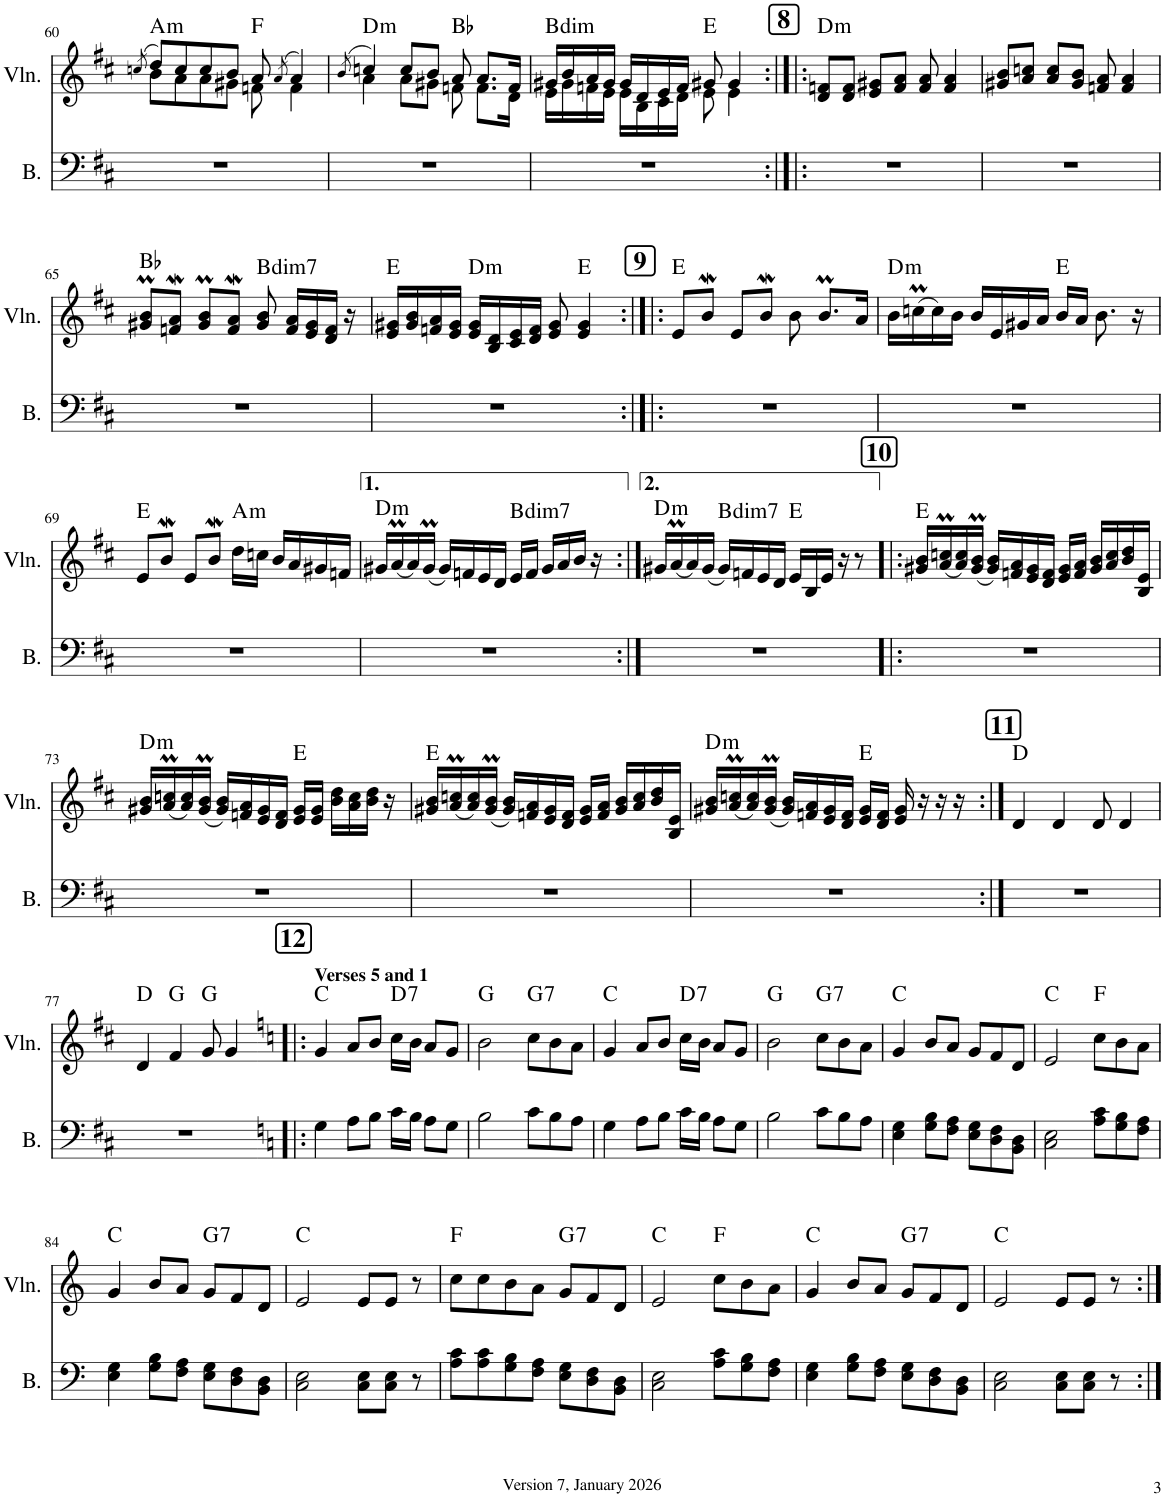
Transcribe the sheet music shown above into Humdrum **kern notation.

**kern	**kern	**harte
*part2	*part1	*part1
*staff2	*staff1	*
*I"Bass	*I"Violin	*
*I'B.	*I'Vln.	*
!!LO:PB:g=z
*clefF4	*clefG2	*
*k[f#c#]	*k[f#c#]	*
*M7/8	*M7/8	*
=60	=60	=60
.	(8qccn/	.
*	*^	*
!	!	!	!LO:H:kt=m
2..r	8dd/L)	8b\L	A:min
.	8cc/	8a\	.
.	8cc/	8a\	.
.	8b/J	8g#X\J	.
.	8a/	8fn\	F:maj
.	(8qa/	.	.
.	4a/)	4f\	.
=61	=61	=61	=61
.	(8qb/	.	.
!	!	!	!LO:H:kt=m
2..r	4ccn/)	4a\	D:min
.	8cc/L	8a\L	.
.	8b/J	8g#X\J	.
.	8a/	8fn\	Bb:maj
.	8.a/L	8.f\L	.
.	16f/Jk	16d\Jk	.
=62	=62	=62	=62
!	!	!	!LO:H:kt=dim
2..r	16g#X/LL	16e\LL	B:dim
.	16b/	16g#\	.
.	16a/	16fn\	.
.	16g#/JJ	16e\JJ	.
.	16g#/LL	16e\LL	.
.	16d/	16B\	.
.	16e/	16c#\	.
.	16f/JJ	16d\JJ	.
.	8g#X/	8e\	E:maj
.	4g#/	4e\	.
!!LO:REH:place=s1:a:B:cj:fs=14:t=8
=63:|!|:	=63:|!|:	=63:|!|:	=63:|!|:
!	!	!	!LO:H:kt=m
*	*v	*v	*
2..r	8d/ 8fn/L	D:min
.	8d/ 8f/J	.
.	8e/ 8g#X/L	.
.	8f/ 8a/J	.
.	8f/ 8a/	.
.	4f/ 4a/	.
=64	=64	=64
2..r	8g#X/ 8b/L	.
.	8a/ 8ccn/J	.
.	8a/ 8cc/L	.
.	8g#/ 8b/J	.
.	8fn/ 8a/	.
.	4f/ 4a/	.
!!LO:LB:g=z
=65	=65	=65
2..r	8g#X/M 8b/ML	Bb:maj
.	8fn/M 8a/MJ	.
.	8g#/M 8b/ML	.
.	8f/M 8a/MJ	.
!	!	!LO:H:kt=dim7
.	8g#/ 8b/	B:dim7
.	16f/ 16a/LL	.
.	16e/ 16g#/	.
.	16d/ 16f/JJ	.
.	16r	.
=66	=66	=66
2..r	16e/ 16g#X/LL	E:maj
.	16g#/ 16b/	.
.	16fn/ 16a/	.
.	16e/ 16g#/JJ	.
!	!	!LO:H:kt=m
.	16e/ 16g#/LL	D:min
.	16B/ 16d/	.
.	16c#/ 16e/	.
.	16d/ 16f/JJ	.
.	8e/ 8g#/	.
.	4e/ 4g#/	E:maj
!!LO:REH:place=s1:a:B:cj:fs=14:t=9
=67:|!|:	=67:|!|:	=67:|!|:
2..r	8e/L	E:maj
.	8bW/J	.
.	8e/L	.
.	8bW/J	.
.	8b\	.
.	8.bM/L	.
.	16a/Jk	.
=68	=68	=68
!	!	!LO:H:kt=m
2..r	16b\LL	D:min
.	(16ccnM\	.
.	16cc\)	.
.	16b\JJ	.
.	16b/LL	.
.	16e/	.
.	16g#X/	.
.	16a/JJ	.
.	16b/LL	E:maj
.	16a/JJ	.
.	8.b\	.
.	16r	.
!!LO:LB:g=z
=69	=69	=69
2..r	8e/L	E:maj
.	8bW/J	.
.	8e/L	.
.	8bW/J	.
!	!	!LO:H:kt=m
.	16dd\LL	A:min
.	16ccn\JJ	.
.	16b/LL	.
.	16a/	.
.	16g#X/	.
.	16fn/JJ	.
=70	=70	=70
!	!	!LO:H:kt=m
2..r	16g#X/LL	D:min
.	(16aM/	.
.	16a/)	.
.	(16g#m/JJ	.
.	16g#/LL)	.
.	16fn/	.
.	16e/	.
.	16d/JJ	.
!	!	!LO:H:kt=dim7
.	16e/LL	B:dim7
.	16f/JJ	.
.	16g#/LL	.
.	16a/	.
.	16b/JJ	.
.	16r	.
=71:|!	=71:|!	=71:|!
!	!	!LO:H:kt=m
2..r	16g#X/LL	D:min
.	(16aM/	.
.	16a/)	.
.	(16g#/JJ	.
!	!	!LO:H:kt=dim7
.	16g#/LL)	B:dim7
.	16fn/	.
.	16e/	.
.	16d/JJ	.
.	16e/LL	E:maj
.	16B/	.
.	16e/JJ	.
.	16r	.
.	8r	.
!!LO:REH:place=s1:a:B:cj:fs=14:t=10
=72!|:	=72!|:	=72!|:
2..r	16g#X/ 16b/LL	E:maj
.	(16a/M 16ccn/M	.
.	16a/ 16cc/)	.
.	(16g#/M 16b/MJJ	.
.	16g#/ 16b/LL)	.
.	16fn/ 16a/	.
.	16e/ 16g#/	.
.	16d/ 16f/JJ	.
.	16e/ 16g#/LL	.
.	16f/ 16a/JJ	.
.	16g#/ 16b/LL	.
.	16a/ 16cc/	.
.	16b/ 16dd/	.
.	16B/ 16e/JJ	.
!!LO:LB:g=z
=73	=73	=73
!	!	!LO:H:kt=m
2..r	16g#X/ 16b/LL	D:min
.	(16a/M 16ccn/M	.
.	16a/ 16cc/)	.
.	(16g#/M 16b/MJJ	.
.	16g#/ 16b/LL)	.
.	16fn/ 16a/	.
.	16e/ 16g#/	.
.	16d/ 16f/JJ	.
.	16e/ 16g#/LL	E:maj
.	16e/ 16g#/JJ	.
.	16b\ 16dd\LL	.
.	16a\ 16cc\	.
.	16b\ 16dd\JJ	.
.	16r	.
=74	=74	=74
2..r	16g#X/ 16b/LL	E:maj
.	(16a/M 16ccn/M	.
.	16a/ 16cc/)	.
.	(16g#/M 16b/MJJ	.
.	16g#/ 16b/LL)	.
.	16fn/ 16a/	.
.	16e/ 16g#/	.
.	16d/ 16f/JJ	.
.	16e/ 16g#/LL	.
.	16f/ 16a/JJ	.
.	16g#/ 16b/LL	.
.	16a/ 16cc/	.
.	16b/ 16dd/	.
.	16B/ 16e/JJ	.
=75	=75	=75
!	!	!LO:H:kt=m
2..r	16g#X/ 16b/LL	D:min
.	(16a/M 16ccn/M	.
.	16a/ 16cc/)	.
.	(16g#/M 16b/MJJ	.
.	16g#/ 16b/LL)	.
.	16fn/ 16a/	.
.	16e/ 16g#/	.
.	16d/ 16f/JJ	.
.	16e/ 16g#/LL	E:maj
.	16d/ 16f/JJ	.
.	16e/ 16g#/	.
.	16r	.
.	16r	.
.	16r	.
!!LO:REH:place=s1:a:B:cj:fs=14:t=11
=76:|!	=76:|!	=76:|!
2..r	4d/	D:maj
.	4d/	.
.	8d/	.
.	4d/	.
!!LO:LB:g=z
=77	=77	=77
2..r	4d/	D:maj
.	4f#/	G:maj
.	8g/	G:maj
.	4g/	.
!!LO:REH:place=s1:a:B:cj:fs=14:t=12
=78!|:	=78!|:	=78!|:
*k[]	*k[]	*
!	!LO:TX:a:B:t=Verses 5 and 1	!
4G\	4g/	C:maj
8A\L	8a/L	.
8B\J	8b/J	.
!	!	!LO:H:kt=7
16c\LL	16cc\LL	D:7
16B\JJ	16b\JJ	.
8A\L	8a/L	.
8G\J	8g/J	.
=79	=79	=79
2B\	2b\	G:maj
!	!	!LO:H:kt=7
8c\L	8cc\L	G:7
8B\	8b\	.
8A\J	8a\J	.
=80	=80	=80
*k[]	*k[]	*
4G\	4g/	C:maj
8A\L	8a/L	.
8B\J	8b/J	.
!	!	!LO:H:kt=7
16c\LL	16cc\LL	D:7
16B\JJ	16b\JJ	.
8A\L	8a/L	.
8G\J	8g/J	.
=81	=81	=81
2B\	2b\	G:maj
!	!	!LO:H:kt=7
8c\L	8cc\L	G:7
8B\	8b\	.
8A\J	8a\J	.
=82	=82	=82
4E\ 4G\	4g/	C:maj
8G\ 8B\L	8b/L	.
8F\ 8A\J	8a/J	.
8E\ 8G\L	8g/L	.
8D\ 8F\	8f/	.
8BB\ 8D\J	8d/J	.
=83	=83	=83
2C\ 2E\	2e/	C:maj
8A\ 8c\L	8cc\L	F:maj
8G\ 8B\	8b\	.
8F\ 8A\J	8a\J	.
!!LO:LB:g=z
=84	=84	=84
4E\ 4G\	4g/	C:maj
8G\ 8B\L	8b/L	.
8F\ 8A\J	8a/J	.
!	!	!LO:H:kt=7
8E\ 8G\L	8g/L	G:7
8D\ 8F\	8f/	.
8BB\ 8D\J	8d/J	.
=85	=85	=85
2C\ 2E\	2e/	C:maj
8C\ 8E\L	8e/L	.
8C\ 8E\J	8e/J	.
8r	8r	.
=86	=86	=86
8A\ 8c\L	8cc\L	F:maj
8A\ 8c\	8cc\	.
8G\ 8B\	8b\	.
8F\ 8A\J	8a\J	.
!	!	!LO:H:kt=7
8E\ 8G\L	8g/L	G:7
8D\ 8F\	8f/	.
8BB\ 8D\J	8d/J	.
=87	=87	=87
2C\ 2E\	2e/	C:maj
8A\ 8c\L	8cc\L	F:maj
8G\ 8B\	8b\	.
8F\ 8A\J	8a\J	.
=88	=88	=88
4E\ 4G\	4g/	C:maj
8G\ 8B\L	8b/L	.
8F\ 8A\J	8a/J	.
!	!	!LO:H:kt=7
8E\ 8G\L	8g/L	G:7
8D\ 8F\	8f/	.
8BB\ 8D\J	8d/J	.
=89	=89	=89
2C\ 2E\	2e/	C:maj
8C\ 8E\L	8e/L	.
8C\ 8E\J	8e/J	.
8r	8r	.
=:|!	=:|!	=:|!
*-	*-	*-
